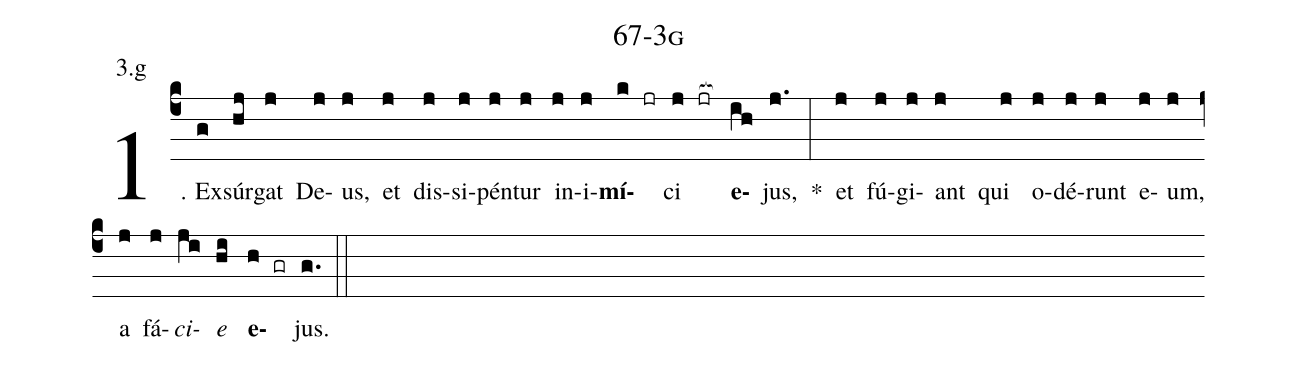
name: 67-3g;
annotation: 3.g;
%%
(c4)1. Ex(g)súr(hj)gat(j) De(j)us,(j) et(j) dis(j)si(j)pén(j)tur(j) in(j)i(j)<b>mí</b>(k jr)ci(j jr[ocb:1{]) <b>e</b>(ih[ocb:0}])jus,(j.) *(:) et(j) fú(j)gi(j)ant(j) qui(j) o(j)dé(j)runt(j) e(j)um,(j) a(j) fá(j)<i>ci</i>(ji)<i>e</i>(hi) <b>e</b>(h gr)jus.(g.) (::)
